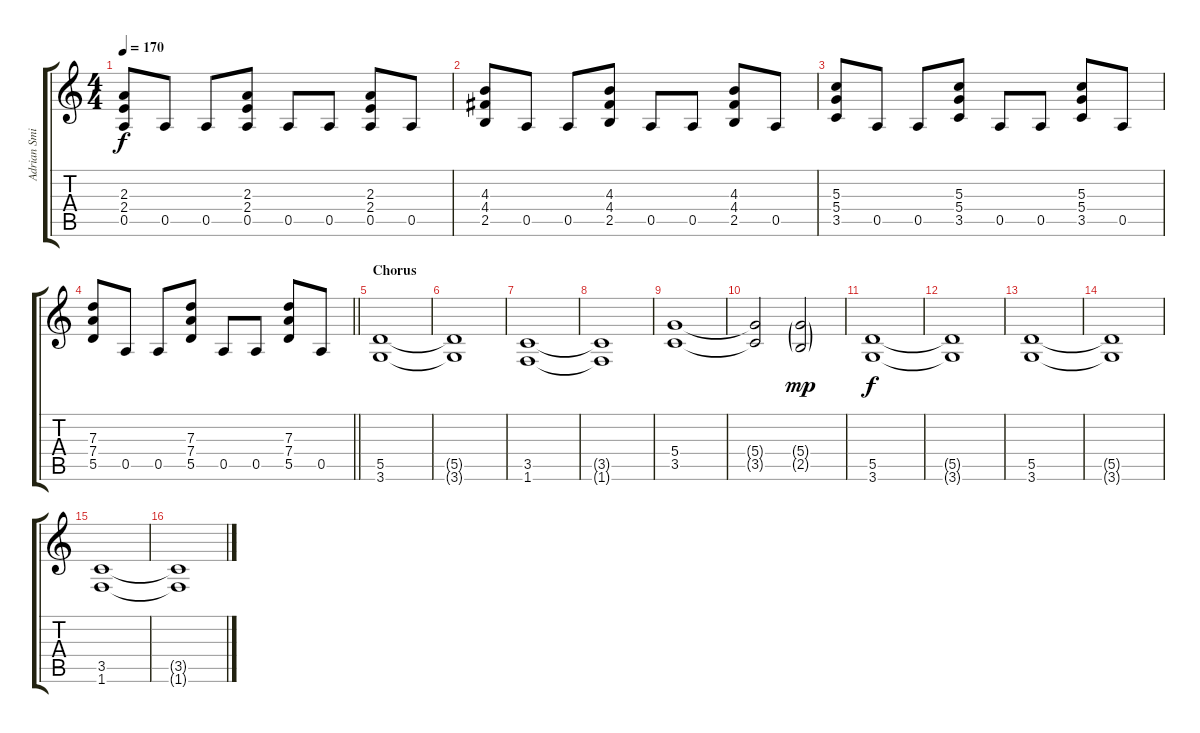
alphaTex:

\track ("Adrian Smith" "Adrian Smi") {instrument overdrivenguitar}
\staff {score tabs}
\tuning (E4 B3 G3 D3 A2 E2) {hide}
\ts (4 4)
\tempo 170
\clef g2
\ks c
(2.3 2.4 0.5).8{dy f} 0.5.8 0.5.8 (2.3 2.4 0.5).8 0.5.8 0.5.8 (2.3 2.4 0.5).8 0.5.8 |
(4.3 4.4 2.5).8 0.5.8 0.5.8 (4.3 4.4 2.5).8 0.5.8 0.5.8 (4.3 4.4 2.5).8 0.5.8 |
(5.3 5.4 3.5).8 0.5.8 0.5.8 (5.3 5.4 3.5).8 0.5.8 0.5.8 (5.3 5.4 3.5).8 0.5.8 |
\barLineRight lightlight
(7.3 7.4 5.5).8 0.5.8 0.5.8 (7.3 7.4 5.5).8 0.5.8 0.5.8 (7.3 7.4 5.5).8 0.5.8 |
\section ("" "Chorus")
(5.5 3.6).1 |
(5.5{t} 3.6{t}).1 |
(3.5 1.6).1 |
(3.5{t} 1.6{t}).1 |
(5.4 3.5).1 |
(5.4{t} 3.5{t}).2 (5.4{g} 2.5{g}).2{dy mp} |
(5.5 3.6).1{dy f} |
(5.5{t} 3.6{t}).1 |
(5.5 3.6).1 |
(5.5{t} 3.6{t}).1 |
(3.5 1.6).1 |
(3.5{t} 1.6{t}).1
